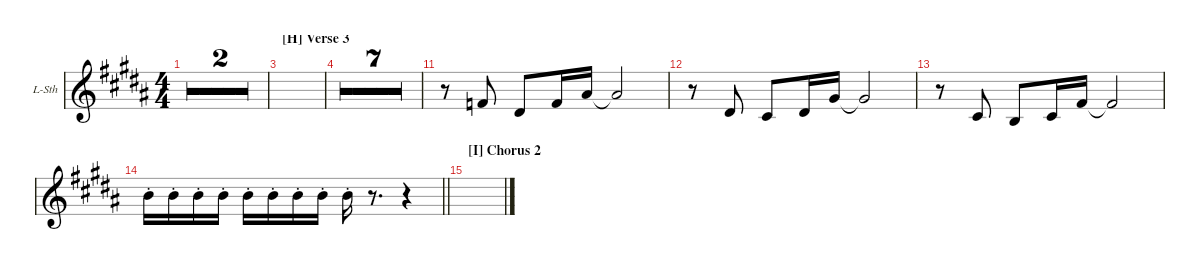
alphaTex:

\hideDynamics
\bracketExtendMode groupsimilarinstruments
\firstSystemTrackNameOrientation horizontal
\otherSystemsTrackNameOrientation horizontal
\track ("Synthesizer" "L-Sth") {multiBarRest instrument lead7fifths}
\staff {score}
\tuning (E4 B3 G3 D3 A2 E2)
\ts (4 4)
\tf triplet16th
\tempo 93
\clef g2
\ks b
|
\barLineRight lightlight
|
\section ("H" "Verse 3")
|
|
|
|
|
|
|
|
r.8 1.1{acc forcenatural}.8 4.2{acc #}.8 6.2{acc forcenatural}.16 6.1{acc #}.16 6.1{t acc #}.2 |
r.8 4.2{acc #}.8 2.2{acc #}.8 4.2{acc #}.16 4.1{acc #}.16 4.1{t acc #}.2 |
r.8 2.2{acc #}.8 4.3{acc forcenatural}.8 2.2{acc #}.16 2.1{acc #}.16 2.1{t acc #}.2 |
\barLineRight lightlight
7.1{st acc forcenatural}.16 7.1{st acc forcenatural}.16 7.1{st acc forcenatural}.16 7.1{st acc forcenatural}.16 7.1{st acc forcenatural}.16 7.1{st acc forcenatural}.16 7.1{st acc forcenatural}.16 7.1{st acc forcenatural}.16 7.1{st acc forcenatural}.16 r.8{d} r.4 |
\section ("I" "Chorus 2")
